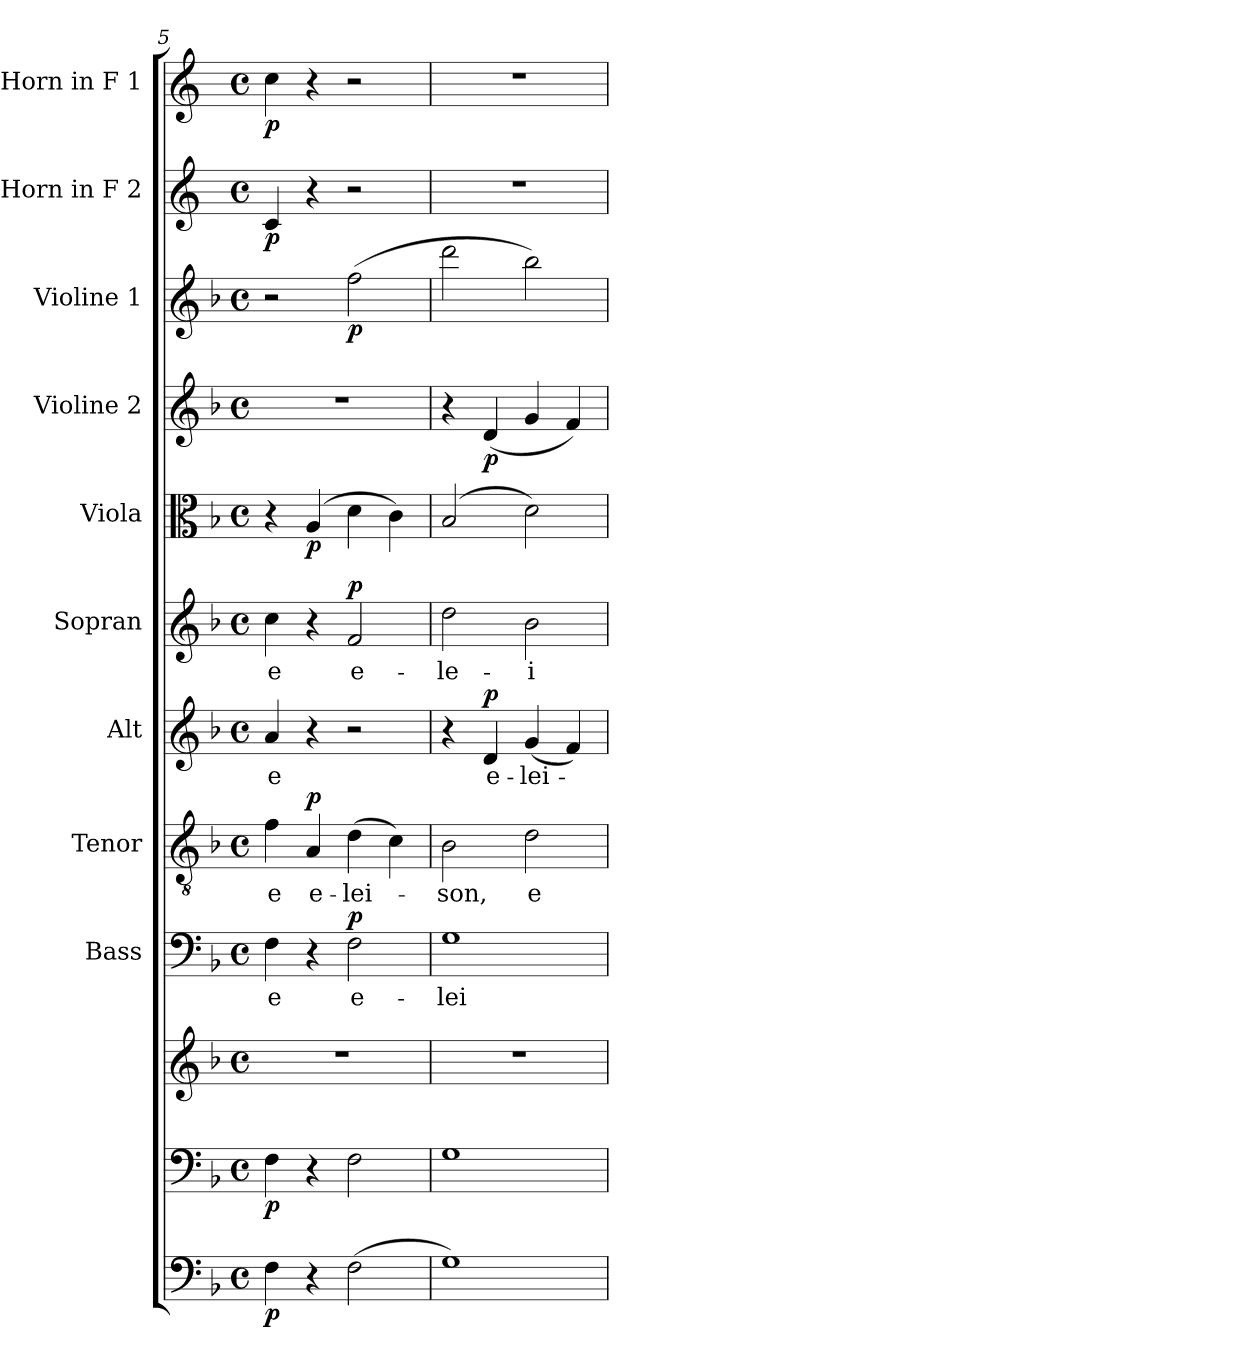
**kern	**dynam	**kern	**kern	**dynam	**kern	**text	**dynam	**kern	**text	**dynam	**kern	**text	**dynam	**kern	**text	**dynam	**kern	**dynam	**kern	**dynam	**kern	**dynam	**kern	**dynam	**kern	**dynam
*part11	*part11	*part10	*part10	*part10	*part9	*part9	*part9	*part8	*part8	*part8	*part7	*part7	*part7	*part6	*part6	*part6	*part5	*part5	*part4	*part4	*part3	*part3	*part2	*part2	*part1	*part1
*staff12	*staff12	*staff11	*staff10	*staff10/11	*staff9	*staff9	*staff9	*staff8	*staff8	*staff8	*staff7	*staff7	*staff7	*staff6	*staff6	*staff6	*staff5	*staff5	*staff4	*staff4	*staff3	*staff3	*staff2	*staff2	*staff1	*staff1
*	*	*	*	*	*I"Bass	*	*	*I"Tenor	*	*	*I"Alt	*	*	*I"Sopran	*	*	*I"Viola	*	*I"Violine 2	*	*I"Violine 1	*	*I"Horn in F 2	*	*I"Horn in F 1	*
*	*	*	*	*	*I'B.	*	*	*I'T.	*	*	*I'A.	*	*	*I'S.	*	*	*I'Vla.	*	*I'Vl. 2	*	*I'Vl. 1	*	*	*	*	*
*clefF4	*	*clefF4	*clefG2	*	*clefF4	*	*	*clefGv2	*	*	*clefG2	*	*	*clefG2	*	*	*clefC3	*	*clefG2	*	*clefG2	*	*clefG2	*	*clefG2	*
*ITrd7c12	*	*	*	*	*	*	*	*	*	*	*	*	*	*	*	*	*	*	*	*	*	*	*ITrd4c7	*	*ITrd4c7	*
*k[b-]	*	*k[b-]	*k[b-]	*	*k[b-]	*	*	*k[b-]	*	*	*k[b-]	*	*	*k[b-]	*	*	*k[b-]	*	*k[b-]	*	*k[b-]	*	*k[b-]	*	*k[b-]	*
*F:	*	*F:	*F:	*	*F:	*	*	*F:	*	*	*F:	*	*	*F:	*	*	*F:	*	*F:	*	*F:	*	*F:	*	*F:	*
*M4/4	*	*M4/4	*M4/4	*	*M4/4	*	*	*M4/4	*	*	*M4/4	*	*	*M4/4	*	*	*M4/4	*	*M4/4	*	*M4/4	*	*M4/4	*	*M4/4	*
*met(c)	*	*met(c)	*met(c)	*	*met(c)	*	*	*met(c)	*	*	*met(c)	*	*	*met(c)	*	*	*met(c)	*	*met(c)	*	*met(c)	*	*met(c)	*	*met(c)	*
=5	=5	=5	=5	=5	=5	=5	=5	=5	=5	=5	=5	=5	=5	=5	=5	=5	=5	=5	=5	=5	=5	=5	=5	=5	=5	=5
!	!LO:DY:b	!	!	!LO:DY:b=2	!	!LO:LY:b	!	!	!LO:LY:b	!	!	!LO:LY:b	!	!	!LO:LY:b	!	!	!	!	!	!	!	!	!LO:DY:b	!	!LO:DY:b
4FF\	p	4F\	1r	p	4F\	-e	.	4f\	-e	.	4a/	-e	.	4cc\	-e	.	4r	.	1r	.	2r	.	4F/	p	4f\	p
!	!	!	!	!	!	!	!	!	!LO:LY:b	!LO:DY:a	!	!	!	!	!	!	!	!LO:DY:b	!	!	!	!	!	!	!	!
4r	.	4r	.	.	4r	.	.	4A/	e-	p	4r	.	.	4r	.	.	(4A/	p	.	.	.	.	4r	.	4r	.
!	!	!	!	!	!	!LO:LY:b	!LO:DY:a	!	!LO:LY:b	!	!	!	!	!	!LO:LY:b	!LO:DY:a	!	!	!	!	!	!LO:DY:b	!	!	!	!
(>2FF\	.	2F\	.	.	2F\	e-	p	(>4d\	-lei-	.	2r	.	.	2f/	e-	p	4d\	.	.	.	(>2ff\	p	2r	.	2r	.
.	.	.	.	.	.	.	.	4c\)	.	.	.	.	.	.	.	.	4c\)	.	.	.	.	.	.	.	.	.
!!LO:PB:g=z
=6	=6	=6	=6	=6	=6	=6	=6	=6	=6	=6	=6	=6	=6	=6	=6	=6	=6	=6	=6	=6	=6	=6	=6	=6	=6	=6
!	!	!	!	!	!	!LO:LY:b	!	!	!LO:LY:b	!	!	!	!	!	!LO:LY:b	!	!	!	!	!	!	!	!	!	!	!
1GG)	.	1G	1r	.	1G	-lei-	.	2B-\	-son,	.	4r	.	.	2dd\	-le-	.	(2B-/	.	4r	.	2ddd\	.	1r	.	1r	.
!	!	!	!	!	!	!	!	!	!	!	!	!LO:LY:b	!LO:DY:a	!	!	!	!	!	!	!LO:DY:b	!	!	!	!	!	!
.	.	.	.	.	.	.	.	.	.	.	4d/	e-	p	.	.	.	.	.	(<4d/	p	.	.	.	.	.	.
!	!	!	!	!	!	!	!	!	!LO:LY:b	!	!	!LO:LY:b	!	!	!LO:LY:b	!	!	!	!	!	!	!	!	!	!	!
.	.	.	.	.	.	.	.	2d\	e-	.	(<4g/	-lei-	.	2b-\	-i-	.	2d\)	.	4g/	.	2bb-\)	.	.	.	.	.
.	.	.	.	.	.	.	.	.	.	.	4f/)	.	.	.	.	.	.	.	4f/)	.	.	.	.	.	.	.
=	=	=	=	=	=	=	=	=	=	=	=	=	=	=	=	=	=	=	=	=	=	=	=	=	=	=
*-	*-	*-	*-	*-	*-	*-	*-	*-	*-	*-	*-	*-	*-	*-	*-	*-	*-	*-	*-	*-	*-	*-	*-	*-	*-	*-
